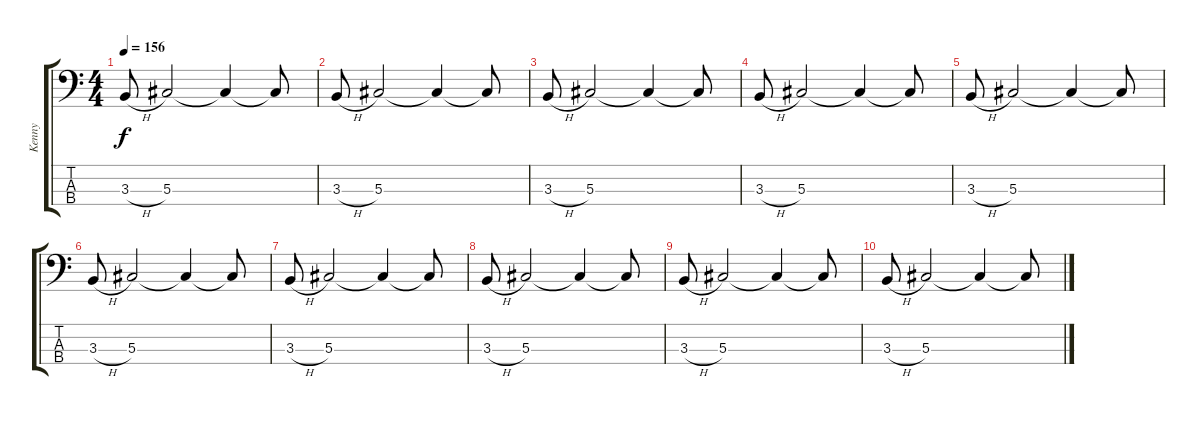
\track ("Kenny" "Kenny") {instrument electricbasspick}
\staff {score tabs}
\tuning (Gb2 Db2 Ab1 Eb1) {hide}
\ts (4 4)
\tempo 156
\clef f4
\ks c
3.3{h}.8{dy f} 5.3.2 5.3{t}.4 5.3{t}.8 |
3.3{h}.8 5.3.2 5.3{t}.4 5.3{t}.8 |
3.3{h}.8 5.3.2 5.3{t}.4 5.3{t}.8 |
3.3{h}.8 5.3.2 5.3{t}.4 5.3{t}.8 |
3.3{h}.8 5.3.2 5.3{t}.4 5.3{t}.8 |
3.3{h}.8 5.3.2 5.3{t}.4 5.3{t}.8 |
3.3{h}.8 5.3.2 5.3{t}.4 5.3{t}.8 |
3.3{h}.8 5.3.2 5.3{t}.4 5.3{t}.8 |
3.3{h}.8 5.3.2 5.3{t}.4 5.3{t}.8 |
3.3{h}.8 5.3.2 5.3{t}.4 5.3{t}.8
